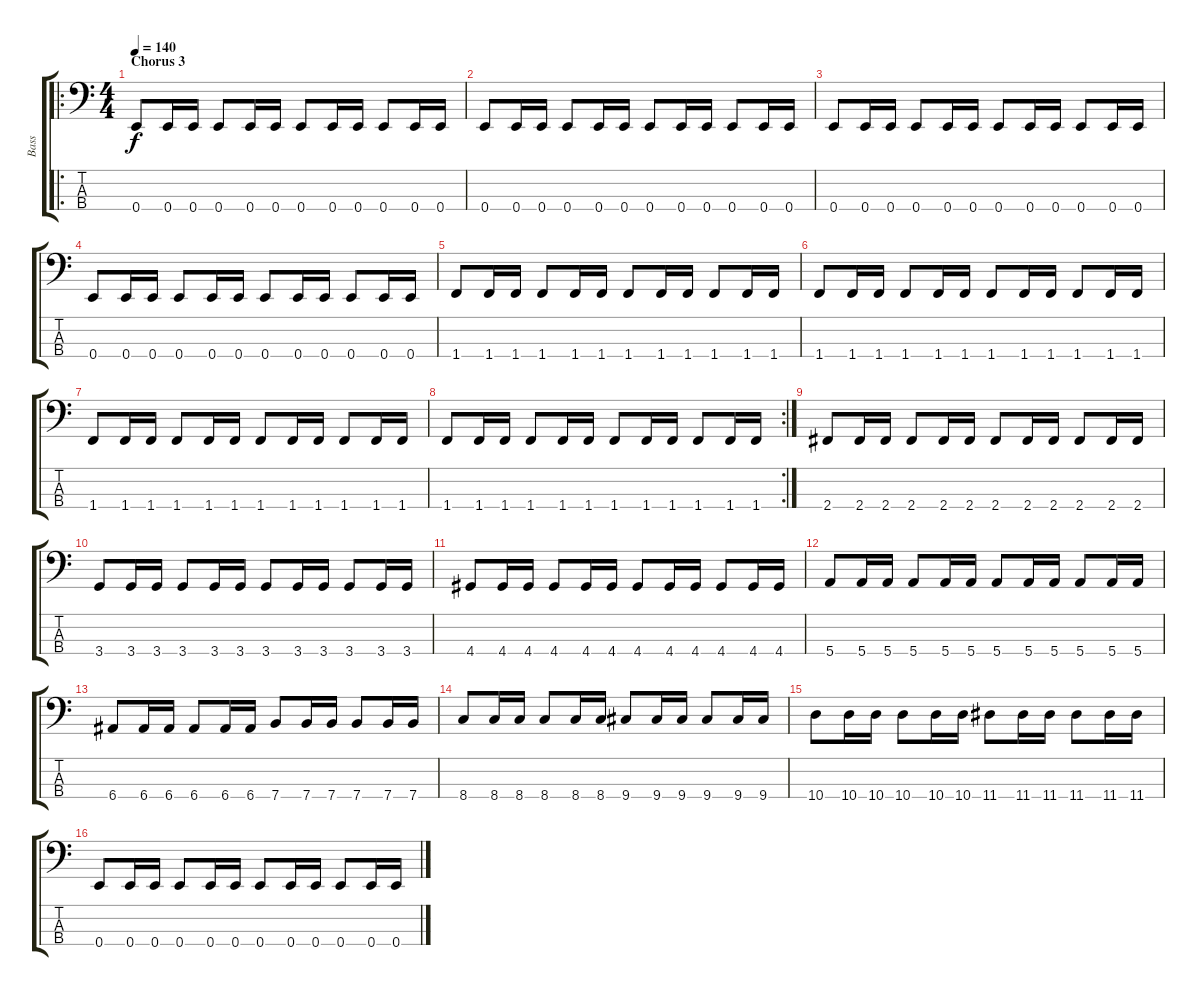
\track ("Bass" "Bass") {instrument electricbassfinger}
\staff {score tabs}
\tuning (G2 D2 A1 E1) {hide}
\ro
\ts (4 4)
\section ("" "Chorus 3")
\tempo 140
\clef f4
\ks c
0.4.8{dy f} 0.4.16 0.4.16 0.4.8 0.4.16 0.4.16 0.4.8 0.4.16 0.4.16 0.4.8 0.4.16 0.4.16 |
0.4.8 0.4.16 0.4.16 0.4.8 0.4.16 0.4.16 0.4.8 0.4.16 0.4.16 0.4.8 0.4.16 0.4.16 |
0.4.8 0.4.16 0.4.16 0.4.8 0.4.16 0.4.16 0.4.8 0.4.16 0.4.16 0.4.8 0.4.16 0.4.16 |
0.4.8 0.4.16 0.4.16 0.4.8 0.4.16 0.4.16 0.4.8 0.4.16 0.4.16 0.4.8 0.4.16 0.4.16 |
1.4.8 1.4.16 1.4.16 1.4.8 1.4.16 1.4.16 1.4.8 1.4.16 1.4.16 1.4.8 1.4.16 1.4.16 |
1.4.8 1.4.16 1.4.16 1.4.8 1.4.16 1.4.16 1.4.8 1.4.16 1.4.16 1.4.8 1.4.16 1.4.16 |
1.4.8 1.4.16 1.4.16 1.4.8 1.4.16 1.4.16 1.4.8 1.4.16 1.4.16 1.4.8 1.4.16 1.4.16 |
\rc 2
1.4.8 1.4.16 1.4.16 1.4.8 1.4.16 1.4.16 1.4.8 1.4.16 1.4.16 1.4.8 1.4.16 1.4.16 |
2.4.8 2.4.16 2.4.16 2.4.8 2.4.16 2.4.16 2.4.8 2.4.16 2.4.16 2.4.8 2.4.16 2.4.16 |
3.4.8 3.4.16 3.4.16 3.4.8 3.4.16 3.4.16 3.4.8 3.4.16 3.4.16 3.4.8 3.4.16 3.4.16 |
4.4.8 4.4.16 4.4.16 4.4.8 4.4.16 4.4.16 4.4.8 4.4.16 4.4.16 4.4.8 4.4.16 4.4.16 |
5.4.8 5.4.16 5.4.16 5.4.8 5.4.16 5.4.16 5.4.8 5.4.16 5.4.16 5.4.8 5.4.16 5.4.16 |
6.4.8 6.4.16 6.4.16 6.4.8 6.4.16 6.4.16 7.4.8 7.4.16 7.4.16 7.4.8 7.4.16 7.4.16 |
8.4.8 8.4.16 8.4.16 8.4.8 8.4.16 8.4.16 9.4.8 9.4.16 9.4.16 9.4.8 9.4.16 9.4.16 |
10.4.8 10.4.16 10.4.16 10.4.8 10.4.16 10.4.16 11.4.8 11.4.16 11.4.16 11.4.8 11.4.16 11.4.16 |
0.4.8 0.4.16 0.4.16 0.4.8 0.4.16 0.4.16 0.4.8 0.4.16 0.4.16 0.4.8 0.4.16 0.4.16
